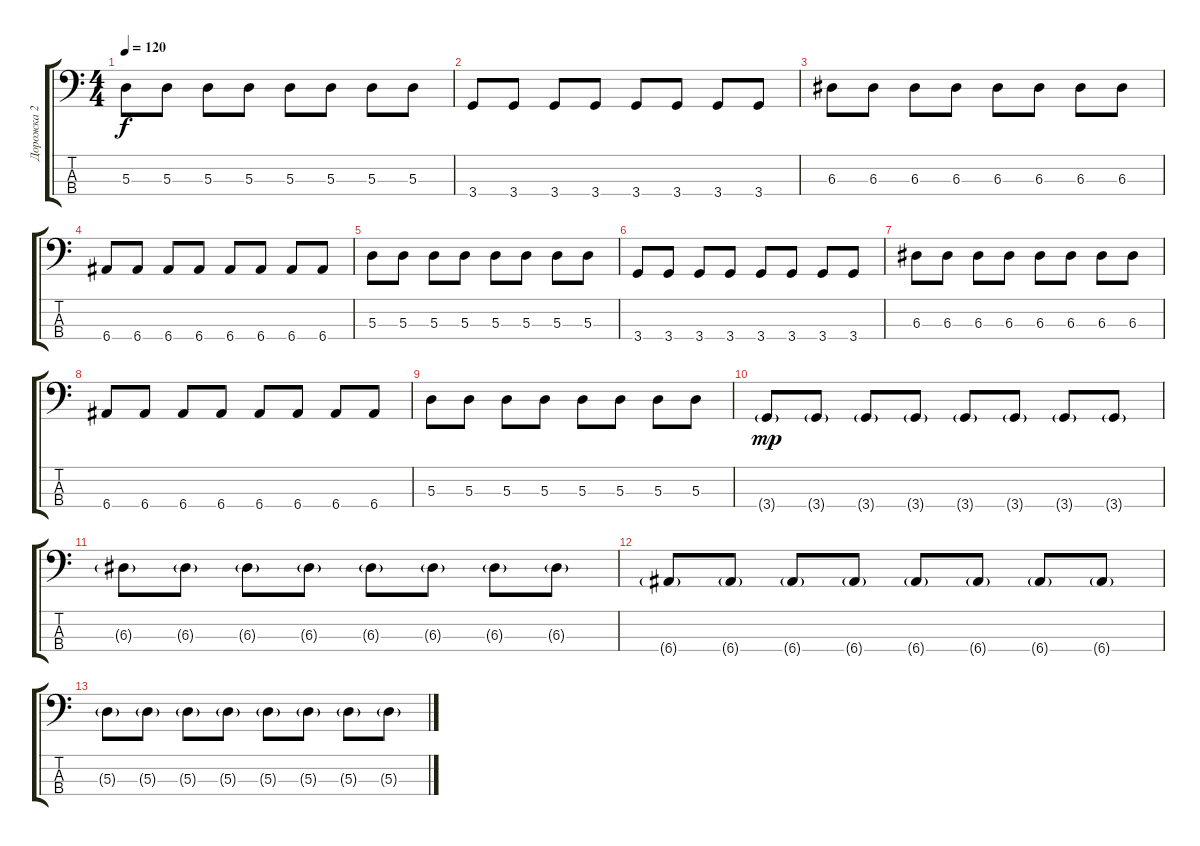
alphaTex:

\track ("Дорожка 2" "Дорожка 2") {instrument electricbassfinger}
\staff {score tabs}
\tuning (G2 D2 A1 E1) {hide}
\ts (4 4)
\tempo 120
\clef f4
\ks c
5.3.8{dy f} 5.3.8 5.3.8 5.3.8 5.3.8 5.3.8 5.3.8 5.3.8 |
3.4.8 3.4.8 3.4.8 3.4.8 3.4.8 3.4.8 3.4.8 3.4.8 |
6.3.8 6.3.8 6.3.8 6.3.8 6.3.8 6.3.8 6.3.8 6.3.8 |
6.4.8 6.4.8 6.4.8 6.4.8 6.4.8 6.4.8 6.4.8 6.4.8 |
5.3.8 5.3.8 5.3.8 5.3.8 5.3.8 5.3.8 5.3.8 5.3.8 |
3.4.8 3.4.8 3.4.8 3.4.8 3.4.8 3.4.8 3.4.8 3.4.8 |
6.3.8 6.3.8 6.3.8 6.3.8 6.3.8 6.3.8 6.3.8 6.3.8 |
6.4.8 6.4.8 6.4.8 6.4.8 6.4.8 6.4.8 6.4.8 6.4.8 |
5.3.8 5.3.8 5.3.8 5.3.8 5.3.8 5.3.8 5.3.8 5.3.8 |
3.4{g}.8{dy mp} 3.4{g}.8 3.4{g}.8 3.4{g}.8 3.4{g}.8 3.4{g}.8 3.4{g}.8 3.4{g}.8 |
6.3{g}.8 6.3{g}.8 6.3{g}.8 6.3{g}.8 6.3{g}.8 6.3{g}.8 6.3{g}.8 6.3{g}.8 |
6.4{g}.8 6.4{g}.8 6.4{g}.8 6.4{g}.8 6.4{g}.8 6.4{g}.8 6.4{g}.8 6.4{g}.8 |
5.3{g}.8 5.3{g}.8 5.3{g}.8 5.3{g}.8 5.3{g}.8 5.3{g}.8 5.3{g}.8 5.3{g}.8
